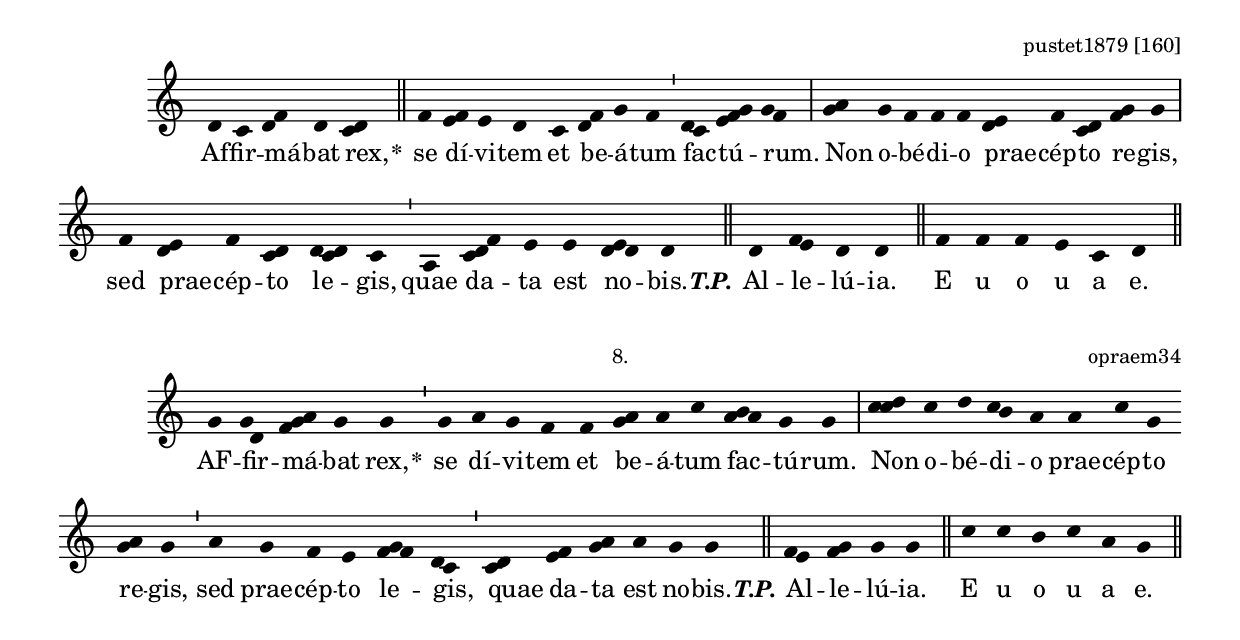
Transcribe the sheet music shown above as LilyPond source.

\version "2.19.32"

\include "../lib/synopsis.ily"

\score {
  \transpose c c' {
    \plainchant
    d4 c \melisma{ d f } d \melisma{ c d } \bar "||"
    f \melisma{ e f } e d c \melisma{ d f } g f \bar "'"
    \melisma{ d c } \melisma{ e f g } \melisma{ g f } \bar "|"
    \melisma{ g a } g f f f \melisma{ d e } f \melisma{ c d } \melisma{ f g } g \bar "|"
    f \melisma{ d e } f \melisma{ c d } \melisma{ d c d } c \bar "'"
    a, \melisma{ c d f } e e \melisma{ d e d } d \bar "||"
    d \melisma{ f e } d d \bar "||"
    f f f e c d \bar "||"
  }
  \addlyrics {
    Af -- fir -- má -- bat rex, \set stanza = \markup{"*"}
    se dí -- vi -- tem et be -- á -- tum
    fac -- tú -- rum.
    Non o -- bé -- di -- o prae -- cép -- to re -- gis,
    sed prae -- cép -- to le -- gis,
    quae da -- ta est no -- bis.
    \set stanza = \markup{\italic{T.P.}}
    Al -- le -- lú -- ia.
    E u o u a e.
  }
  \header {
    fontes = "pustet1879 [160]"
  }
}

\score {
  \transpose c c' {
    \plainchant
    g4 \melisma { g d } \melisma { f g a } g \bar "" g \bar "'"
    g \bar "" a g f \bar "" f \bar "" \melisma { g a } a c' \bar "" \melisma { a b a } g g \bar "|"
    \melisma { c' c' d' } \bar "" c' d' \melisma { c' b } a \bar "" a c' g \bar "" \melisma { g a } g \bar "'"
    a \bar "" g f e \bar "" \melisma { f g f } \melisma { d c } \bar "'"
    \melisma { c d } \bar "" \melisma { e f } \melisma { g a } \bar "" a \bar "" g g \bar "||"
    \melisma { f e } \melisma { f g } g g \bar "||"
    c' \bar "" c' \bar "" b \bar "" c' \bar "" a \bar "" g \bar "||"
  }
  \addlyrics {
    AF -- fir -- má -- bat rex, \set stanza = \markup{"*"}
    se dí -- vi -- tem et be -- á -- tum fac -- tú -- rum.
    Non o -- bé -- di -- o prae -- cép -- to re -- gis,
    sed prae -- cép -- to le -- gis,
    quae da -- ta est no -- bis.
    \set stanza = \markup{\italic{T.P.}}
    Al -- le -- lú -- ia.
    E u o u a e.
  }
  \header {
    annotation = "8."
    mode = "8"
    office-part = "antiphona"
    fontes = "opraem34"
  }
}

%{
\score {
  \transpose c c' {
    \plainchant

  }
  \addlyrics {

  }
  \header {
    fontes = ""
  }
}
%}